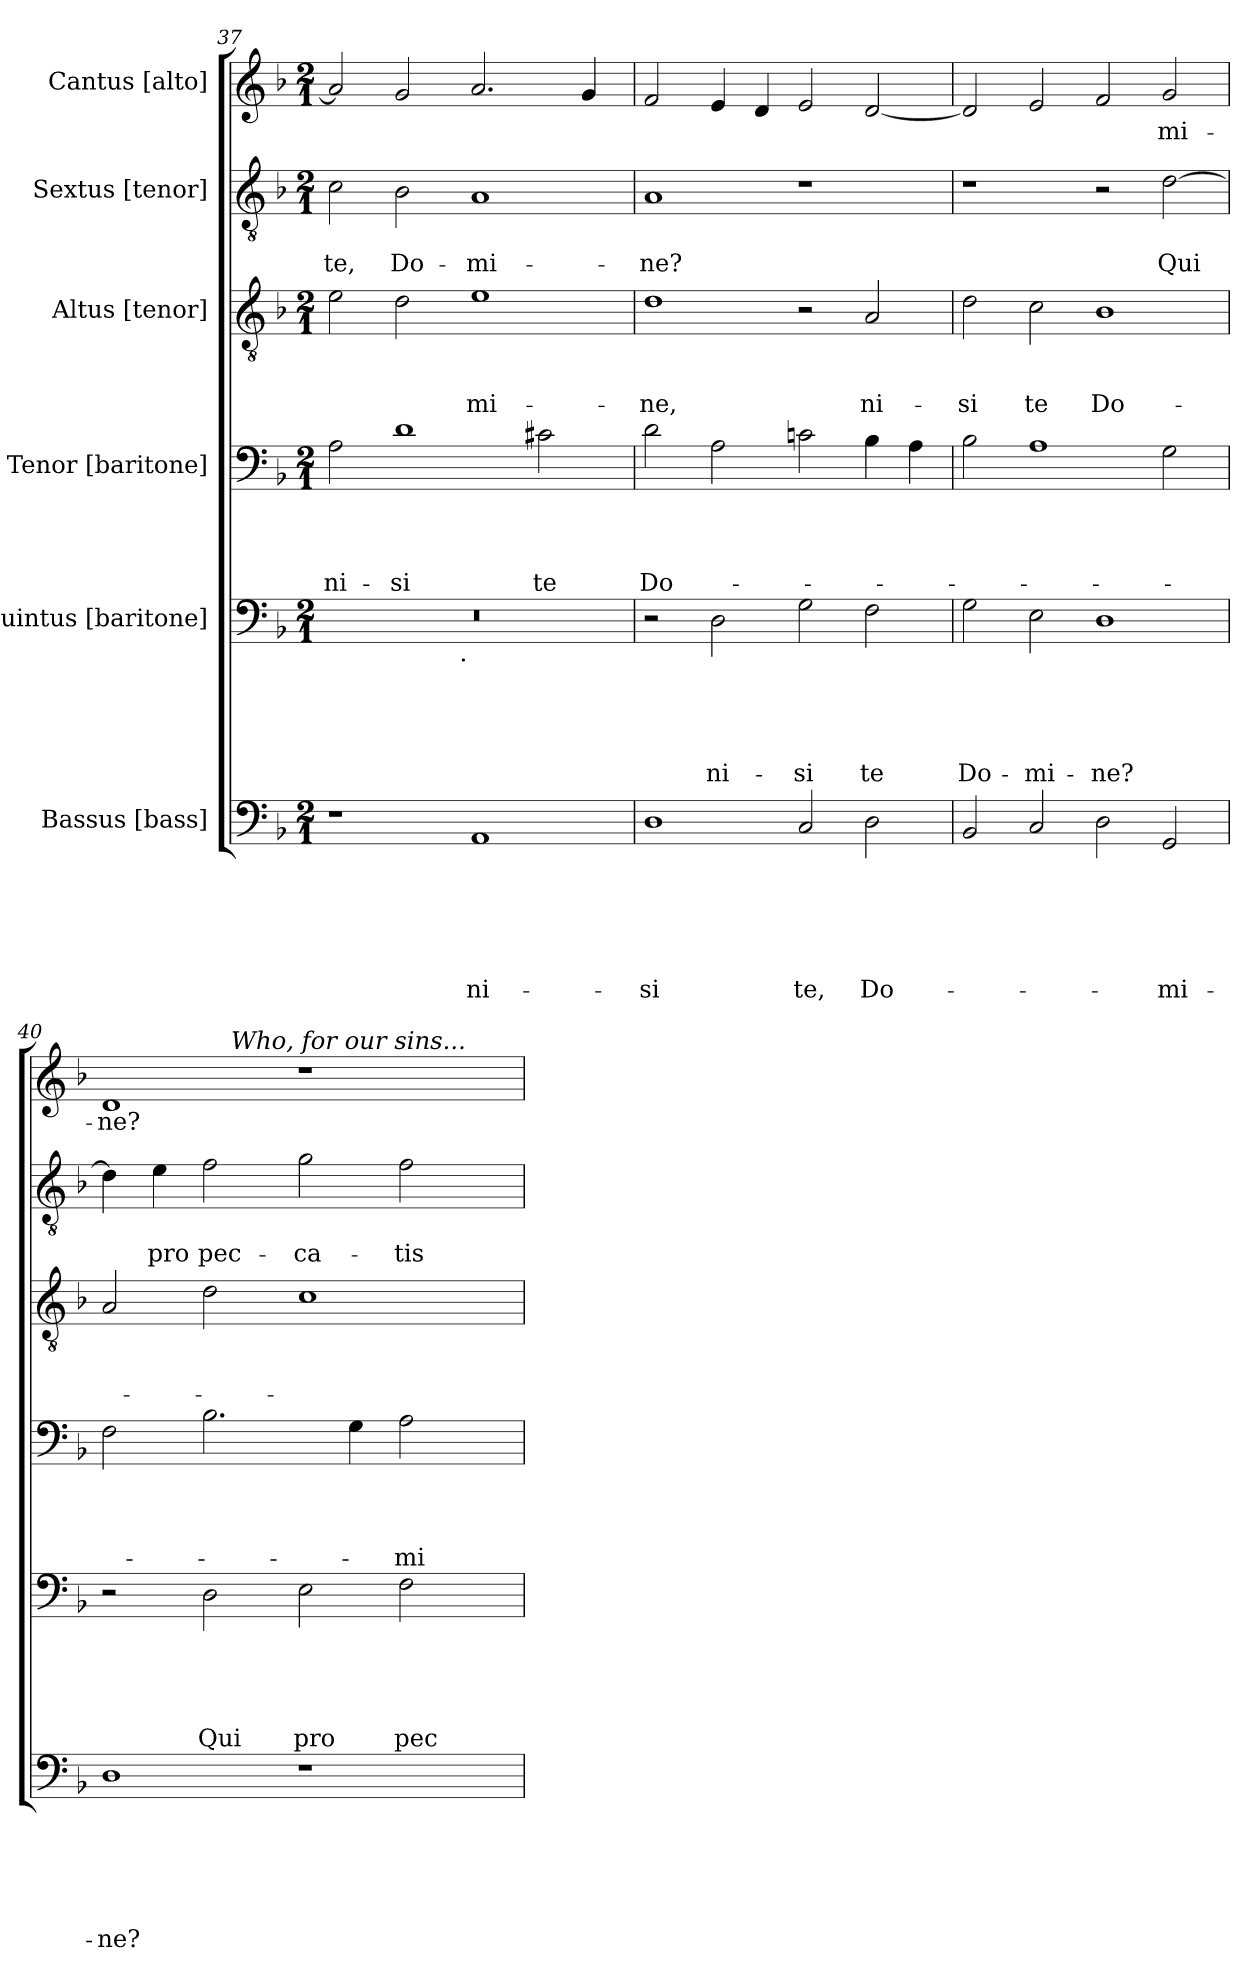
**kern	**text	**text	**text	**text	**text	**text	**kern	**text	**text	**text	**text	**text	**kern	**text	**text	**text	**text	**kern	**text	**text	**text	**kern	**text	**text	**kern	**text
*part6	*part6	*part6	*part6	*part6	*part6	*part6	*part5	*part5	*part5	*part5	*part5	*part5	*part4	*part4	*part4	*part4	*part4	*part3	*part3	*part3	*part3	*part2	*part2	*part2	*part1	*part1
*staff6	*staff6	*staff6	*staff6	*staff6	*staff6	*staff6	*staff5	*staff5	*staff5	*staff5	*staff5	*staff5	*staff4	*staff4	*staff4	*staff4	*staff4	*staff3	*staff3	*staff3	*staff3	*staff2	*staff2	*staff2	*staff1	*staff1
*I"Bassus [bass]	*	*	*	*	*	*	*I"Quintus [baritone]	*	*	*	*	*	*I"Tenor [baritone]	*	*	*	*	*I"Altus [tenor]	*	*	*	*I"Sextus [tenor]	*	*	*I"Cantus [alto]	*
*clefF4	*	*	*	*	*	*	*clefF4	*	*	*	*	*	*clefF4	*	*	*	*	*clefGv2	*	*	*	*clefGv2	*	*	*clefG2	*
*k[b-]	*	*	*	*	*	*	*k[b-]	*	*	*	*	*	*k[b-]	*	*	*	*	*k[b-]	*	*	*	*k[b-]	*	*	*k[b-]	*
*F:	*	*	*	*	*	*	*F:	*	*	*	*	*	*F:	*	*	*	*	*F:	*	*	*	*F:	*	*	*F:	*
*M2/1	*	*	*	*	*	*	*M2/1	*	*	*	*	*	*M2/1	*	*	*	*	*M2/1	*	*	*	*M2/1	*	*	*M2/1	*
=37	=37	=37	=37	=37	=37	=37	=37	=37	=37	=37	=37	=37	=37	=37	=37	=37	=37	=37	=37	=37	=37	=37	=37	=37	=37	=37
!	!	!	!	!	!	!	!	!	!	!	!	!	!	!	!	!	!LO:LY:b	!	!	!	!	!	!	!LO:LY:b	!	!
*	*	*	*	*	*	*	*^	*	*	*	*	*	*	*	*	*	*	*	*	*	*	*	*	*	*	*
1r	.	.	.	.	.	.	0r	2ryy	.	.	.	.	.	2A\	.	.	.	ni-	2e\	.	.	.	2c\	.	te,	2a/]	.
!	!	!	!	!	!	!	!	!	!	!	!	!	!	!	!	!	!	!LO:LY:b	!	!	!	!	!	!	!LO:LY:b	!	!
.	.	.	.	.	.	.	.	4...ryy	.	.	.	.	.	1d	.	.	.	-si	2d\	.	.	.	2B-\	.	Do-	2g/	.
!	!	!	!	!	!	!	!	!LO:TX:b:t=.	!	!	!	!	!	!	!	!	!	!	!	!	!	!	!	!	!	!	!
.	.	.	.	.	.	.	.	1ryy	.	.	.	.	.	.	.	.	.	.	.	.	.	.	.	.	.	.	.
!	!	!	!	!	!	!LO:LY:b	!	!	!	!	!	!	!	!	!	!	!	!	!	!	!	!LO:LY:b	!	!	!LO:LY:b	!	!
1AA	.	.	.	.	.	ni-	.	.	.	.	.	.	.	.	.	.	.	.	1e	.	.	-mi-	1A	.	-mi-	2.a/	.
!	!	!	!	!	!	!	!	!	!	!	!	!	!	!	!	!	!	!LO:LY:b	!	!	!	!	!	!	!	!	!
.	.	.	.	.	.	.	.	.	.	.	.	.	.	2c#X\	.	.	.	te	.	.	.	.	.	.	.	.	.
.	.	.	.	.	.	.	.	.	.	.	.	.	.	.	.	.	.	.	.	.	.	.	.	.	.	4g</	.
.	.	.	.	.	.	.	.	32ryy	.	.	.	.	.	.	.	.	.	.	.	.	.	.	.	.	.	.	.
!!LO:LB:g=z
=38	=38	=38	=38	=38	=38	=38	=38	=38	=38	=38	=38	=38	=38	=38	=38	=38	=38	=38	=38	=38	=38	=38	=38	=38	=38	=38	=38
!	!	!	!	!	!	!LO:LY:b	!	!	!	!	!	!	!	!	!	!	!	!LO:LY:b	!	!	!	!LO:LY:b	!	!	!LO:LY:b	!	!
*	*	*	*	*	*	*	*v	*v	*	*	*	*	*	*	*	*	*	*	*	*	*	*	*	*	*	*	*
1D	.	.	.	.	.	-si	2r	.	.	.	.	.	2d\	.	.	.	Do-	1d	.	.	-ne,	1A	.	-ne?	2f/	.
!	!	!	!	!	!	!	!	!	!	!	!	!LO:LY:b	!	!	!	!	!	!	!	!	!	!	!	!	!	!
.	.	.	.	.	.	.	2D\	.	.	.	.	ni-	2A\	.	.	.	.	.	.	.	.	.	.	.	4e/	.
.	.	.	.	.	.	.	.	.	.	.	.	.	.	.	.	.	.	.	.	.	.	.	.	.	4d/	.
!	!	!	!	!	!	!LO:LY:b	!	!	!	!	!	!LO:LY:b	!	!	!	!	!	!	!	!	!	!	!	!	!	!
2C/	.	.	.	.	.	te,	2G\	.	.	.	.	-si	2cn\	.	.	.	.	2r	.	.	.	1r	.	.	2e/	.
!	!	!	!	!	!	!LO:LY:b	!	!	!	!	!	!LO:LY:b	!	!	!	!	!	!	!	!	!LO:LY:b	!	!	!	!	!
2D\	.	.	.	.	.	Do-	2F\	.	.	.	.	te	4B-\	.	.	.	.	2A/	.	.	ni-	.	.	.	[<2d/	.
.	.	.	.	.	.	.	.	.	.	.	.	.	4A\	.	.	.	.	.	.	.	.	.	.	.	.	.
=39	=39	=39	=39	=39	=39	=39	=39	=39	=39	=39	=39	=39	=39	=39	=39	=39	=39	=39	=39	=39	=39	=39	=39	=39	=39	=39
!	!	!	!	!	!	!	!	!	!	!	!	!LO:LY:b	!	!	!	!	!	!	!	!	!LO:LY:b	!	!	!	!	!
2BB-/	.	.	.	.	.	.	2G\	.	.	.	.	Do-	2B-\	.	.	.	.	2d\	.	.	-si	1r	.	.	2d/]	.
!	!	!	!	!	!	!	!	!	!	!	!	!LO:LY:b	!	!	!	!	!	!	!	!	!LO:LY:b	!	!	!	!	!
2C/	.	.	.	.	.	.	2E\	.	.	.	.	-mi-	1A	.	.	.	.	2c\	.	.	te	.	.	.	2e/	.
!	!	!	!	!	!	!	!	!	!	!	!	!LO:LY:b	!	!	!	!	!	!	!	!	!LO:LY:b	!	!	!	!	!
2D\	.	.	.	.	.	.	1D	.	.	.	.	-ne?	.	.	.	.	.	1B-	.	.	Do-	2r	.	.	2f/	.
!	!	!	!	!	!	!LO:LY:b	!	!	!	!	!	!	!	!	!	!	!	!	!	!	!	!	!	!LO:LY:b	!	!LO:LY:b
2GG/	.	.	.	.	.	-mi-	.	.	.	.	.	.	2G\	.	.	.	.	.	.	.	.	[>2d\	.	Qui	2g/	-mi-
=40	=40	=40	=40	=40	=40	=40	=40	=40	=40	=40	=40	=40	=40	=40	=40	=40	=40	=40	=40	=40	=40	=40	=40	=40	=40	=40
!	!	!	!	!	!	!LO:LY:b	!	!	!	!	!	!	!	!	!	!	!	!	!	!	!	!	!	!	!	!LO:LY:b
*	*	*	*	*	*	*	*	*	*	*	*	*	*	*	*	*	*	*	*	*	*	*	*	*	*^	*
1D	.	.	.	.	.	-ne?	2r	.	.	.	.	.	2F\	.	.	.	.	2A/	.	.	.	4d\]	.	.	1d	2ryy	-ne?
!	!	!	!	!	!	!	!	!	!	!	!	!	!	!	!	!	!	!	!	!	!	!	!	!LO:LY:b	!	!	!
.	.	.	.	.	.	.	.	.	.	.	.	.	.	.	.	.	.	.	.	.	.	4e\	.	pro	.	.	.
!	!	!	!	!	!	!	!	!	!	!	!	!LO:LY:b	!	!	!	!	!	!	!	!	!	!	!	!LO:LY:b	!	!	!
.	.	.	.	.	.	.	2D\	.	.	.	.	Qui	2.B-\	.	.	.	.	2d\	.	.	.	2f\	.	pec-	.	16.ryy	.
!	!	!	!	!	!	!	!	!	!	!	!	!	!	!	!	!	!	!	!	!	!	!	!	!	!	!LO:TX:a:i:t=Who, for our sins...	!
.	.	.	.	.	.	.	.	.	.	.	.	.	.	.	.	.	.	.	.	.	.	.	.	.	.	1ryy	.
!	!	!	!	!	!	!	!	!	!	!	!	!LO:LY:b	!	!	!	!	!	!	!	!	!	!	!	!LO:LY:b	!	!	!
1r	.	.	.	.	.	.	2E\	.	.	.	.	pro	.	.	.	.	.	1c	.	.	.	2g\	.	-ca-	1r	.	.
.	.	.	.	.	.	.	.	.	.	.	.	.	4G\	.	.	.	.	.	.	.	.	.	.	.	.	.	.
!	!	!	!	!	!	!	!	!	!	!	!	!LO:LY:b	!	!	!	!	!LO:LY:b	!	!	!	!	!	!	!LO:LY:b	!	!	!
.	.	.	.	.	.	.	2F\	.	.	.	.	pec-	2A\	.	.	.	-mi-	.	.	.	.	2f\	.	-tis	.	.	.
.	.	.	.	.	.	.	.	.	.	.	.	.	.	.	.	.	.	.	.	.	.	.	.	.	.	4ryy	.
.	.	.	.	.	.	.	.	.	.	.	.	.	.	.	.	.	.	.	.	.	.	.	.	.	.	8ryy	.
.	.	.	.	.	.	.	.	.	.	.	.	.	.	.	.	.	.	.	.	.	.	.	.	.	.	32ryy	.
*	*	*	*	*	*	*	*	*	*	*	*	*	*	*	*	*	*	*	*	*	*	*	*	*	*v	*v	*
=	=	=	=	=	=	=	=	=	=	=	=	=	=	=	=	=	=	=	=	=	=	=	=	=	=	=
*-	*-	*-	*-	*-	*-	*-	*-	*-	*-	*-	*-	*-	*-	*-	*-	*-	*-	*-	*-	*-	*-	*-	*-	*-	*-	*-
